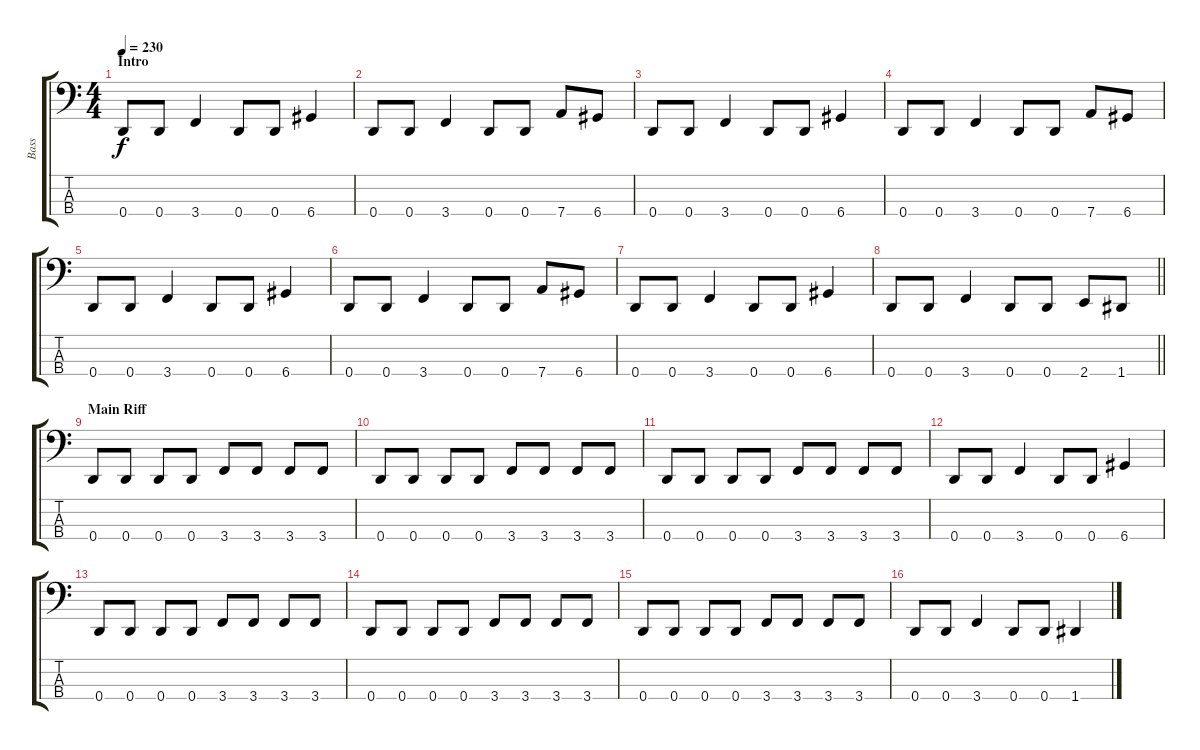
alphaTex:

\track ("Bass" "Bass") {instrument electricbassfinger}
\staff {score tabs}
\tuning (F2 C2 G1 D1) {hide}
\ts (4 4)
\section ("" "Intro")
\tempo 230
\clef f4
\ks c
0.4.8{dy f instrument electricbassfinger} 0.4.8 3.4.4 0.4.8 0.4.8 6.4.4 |
0.4.8 0.4.8 3.4.4 0.4.8 0.4.8 7.4.8 6.4.8 |
0.4.8 0.4.8 3.4.4 0.4.8 0.4.8 6.4.4 |
0.4.8 0.4.8 3.4.4 0.4.8 0.4.8 7.4.8 6.4.8 |
0.4.8 0.4.8 3.4.4 0.4.8 0.4.8 6.4.4 |
0.4.8 0.4.8 3.4.4 0.4.8 0.4.8 7.4.8 6.4.8 |
0.4.8 0.4.8 3.4.4 0.4.8 0.4.8 6.4.4 |
\barLineRight lightlight
0.4.8 0.4.8 3.4.4 0.4.8 0.4.8 2.4.8 1.4.8 |
\section ("" "Main Riff")
0.4.8 0.4.8 0.4.8 0.4.8 3.4.8 3.4.8 3.4.8 3.4.8 |
0.4.8 0.4.8 0.4.8 0.4.8 3.4.8 3.4.8 3.4.8 3.4.8 |
0.4.8 0.4.8 0.4.8 0.4.8 3.4.8 3.4.8 3.4.8 3.4.8 |
0.4.8 0.4.8 3.4.4 0.4.8 0.4.8 6.4.4 |
0.4.8 0.4.8 0.4.8 0.4.8 3.4.8 3.4.8 3.4.8 3.4.8 |
0.4.8 0.4.8 0.4.8 0.4.8 3.4.8 3.4.8 3.4.8 3.4.8 |
0.4.8 0.4.8 0.4.8 0.4.8 3.4.8 3.4.8 3.4.8 3.4.8 |
0.4.8 0.4.8 3.4.4 0.4.8 0.4.8 1.4.4
